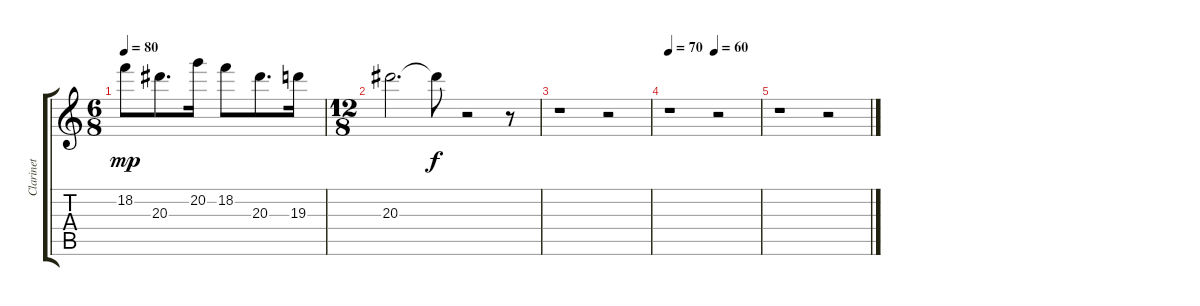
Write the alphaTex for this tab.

\track ("Clarinet" "Clarinet") {instrument acousticguitarsteel}
\staff {score tabs}
\tuning (E4 B3 G3 D3 A2 E2) {hide}
\ts (6 8)
\tempo 80
\clef g2
\ks c
18.2.8{dy mp} 20.3.8{d} 20.2.16 18.2.8 20.3.8{d} 19.3.16 |
\ts (12 8)
20.3.2{d} 20.3{t}.8{dy f} r.2 r.8 |
r.1 r.2 |
\tempo 70
\tempo (60 0.5)
r.1 r.2 |
r.1 r.2
